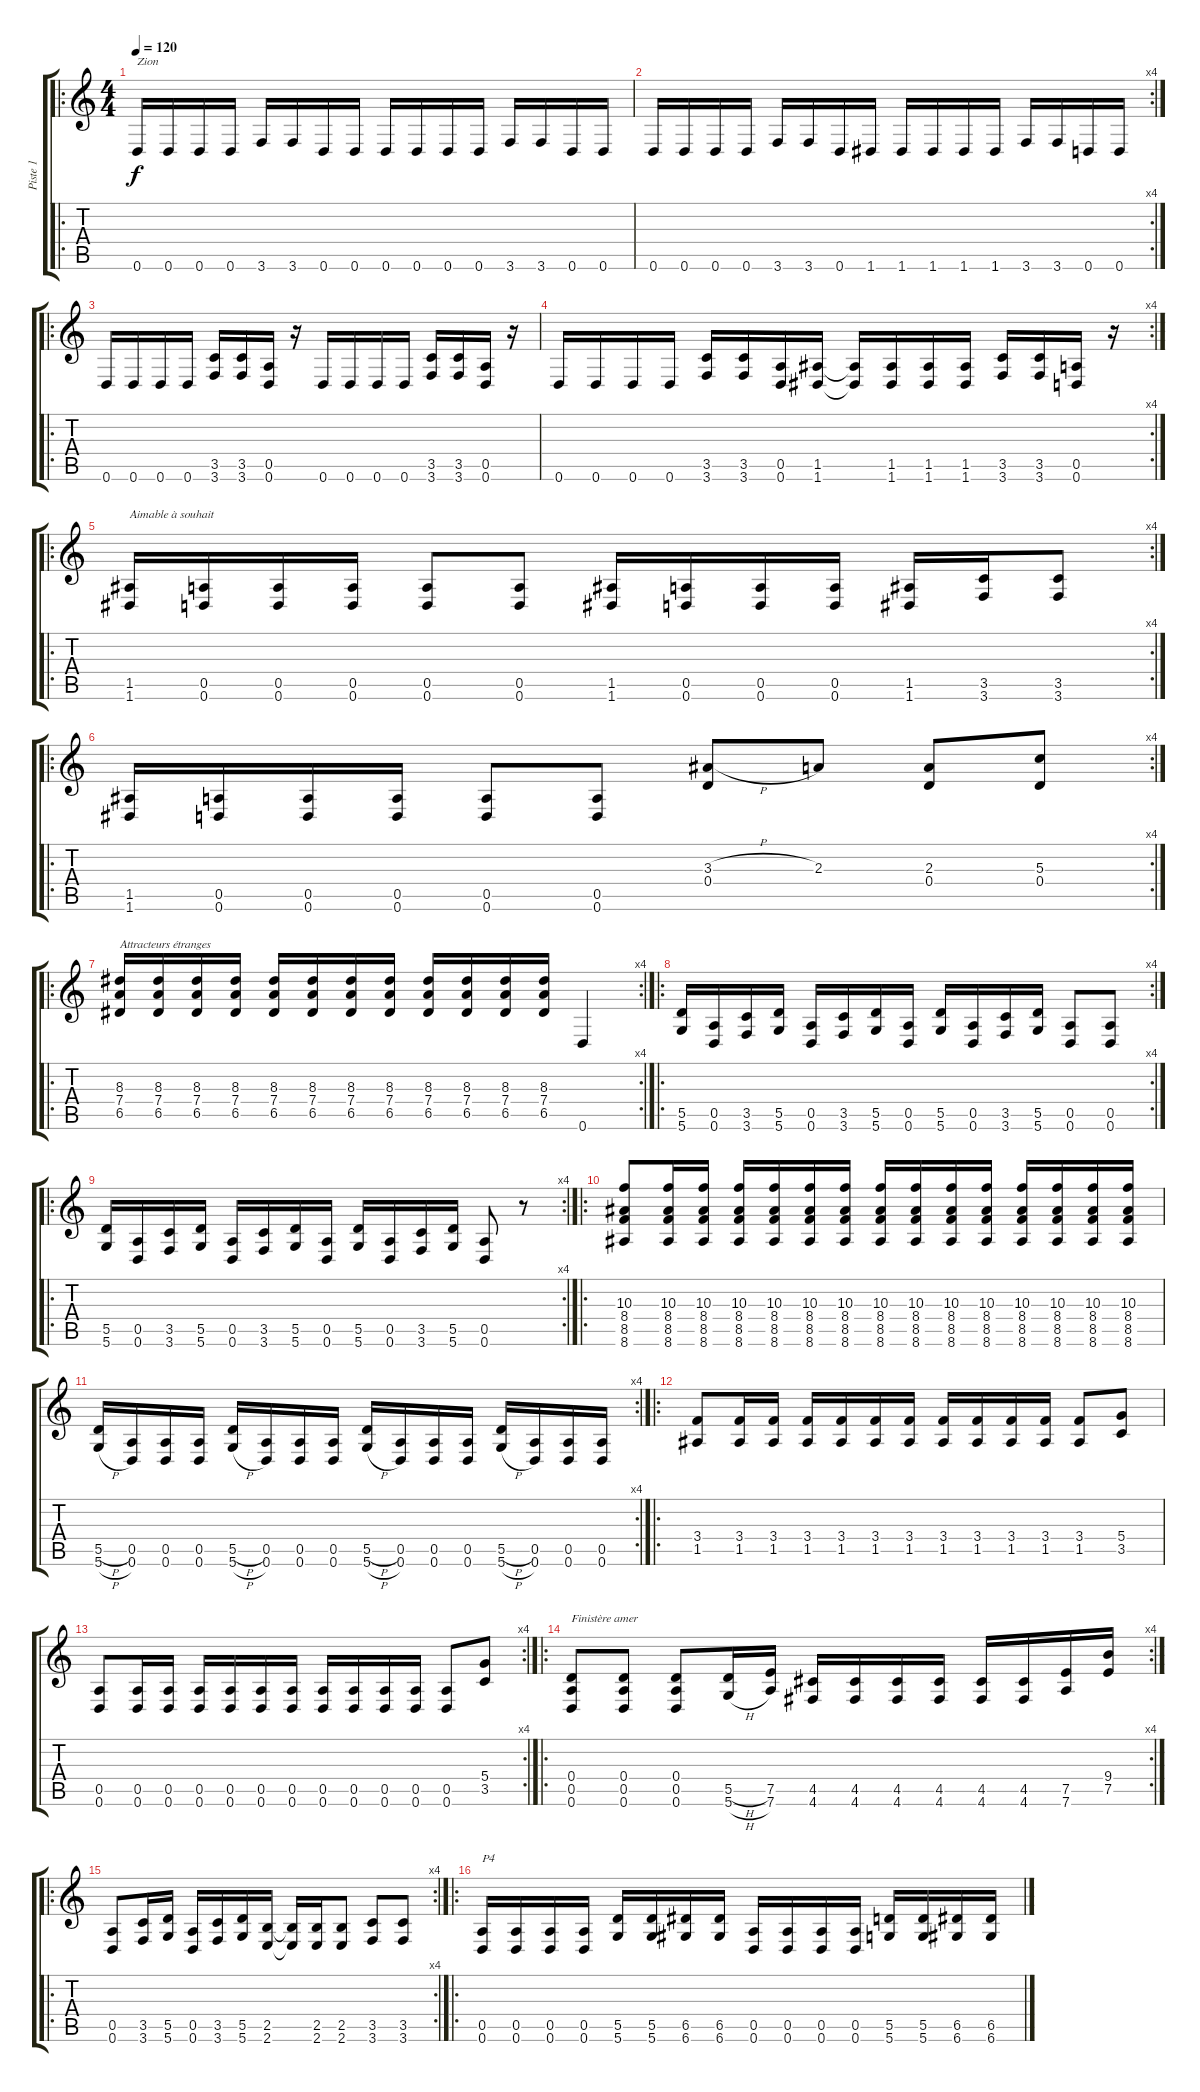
\track ("Piste 1" "Piste 1") {instrument distortionguitar}
\staff {score tabs}
\tuning (E4 B3 G3 D3 A2 D2) {hide}
\ro
\ts (4 4)
\tempo 120
\clef g2
\ks c
0.6.16{txt "Zion" dy f instrument distortionguitar} 0.6.16 0.6.16 0.6.16 3.6.16 3.6.16 0.6.16 0.6.16 0.6.16 0.6.16 0.6.16 0.6.16 3.6.16 3.6.16 0.6.16 0.6.16 |
\rc 4
0.6.16 0.6.16 0.6.16 0.6.16 3.6.16 3.6.16 0.6.16 1.6.16 1.6.16 1.6.16 1.6.16 1.6.16 3.6.16 3.6.16 0.6.16 0.6.16 |
\ro
0.6.16 0.6.16 0.6.16 0.6.16 (3.5 3.6).16 (3.5 3.6).16 (0.5 0.6).16 r.16 0.6.16 0.6.16 0.6.16 0.6.16 (3.5 3.6).16 (3.5 3.6).16 (0.5 0.6).16 r.16 |
\rc 4
0.6.16 0.6.16 0.6.16 0.6.16 (3.5 3.6).16 (3.5 3.6).16 (0.5 0.6).16 (1.5 1.6).16 (1.5{t} 1.6{t}).16 (1.5 1.6).16 (1.5 1.6).16 (1.5 1.6).16 (3.5 3.6).16 (3.5 3.6).16 (0.5 0.6).16 r.16 |
\ro
\rc 4
(1.5 1.6).16{txt "Aimable à souhait"} (0.5 0.6).16 (0.5 0.6).16 (0.5 0.6).16 (0.5 0.6).8 (0.5 0.6).8 (1.5 1.6).16 (0.5 0.6).16 (0.5 0.6).16 (0.5 0.6).16 (1.5 1.6).16 (3.5 3.6).16 (3.5 3.6).8 |
\ro
\rc 4
(1.5 1.6).16 (0.5 0.6).16 (0.5 0.6).16 (0.5 0.6).16 (0.5 0.6).8 (0.5 0.6).8 (3.3{h} 0.4).8 2.3.8 (2.3 0.4).8 (5.3 0.4).8 |
\ro
\rc 4
(8.3 7.4 6.5).16{txt "Attracteurs étranges"} (8.3 7.4 6.5).16 (8.3 7.4 6.5).16 (8.3 7.4 6.5).16 (8.3 7.4 6.5).16 (8.3 7.4 6.5).16 (8.3 7.4 6.5).16 (8.3 7.4 6.5).16 (8.3 7.4 6.5).16 (8.3 7.4 6.5).16 (8.3 7.4 6.5).16 (8.3 7.4 6.5).16 0.6.4 |
\ro
\rc 4
(5.5 5.6).16 (0.5 0.6).16 (3.5 3.6).16 (5.5 5.6).16 (0.5 0.6).16 (3.5 3.6).16 (5.5 5.6).16 (0.5 0.6).16 (5.5 5.6).16 (0.5 0.6).16 (3.5 3.6).16 (5.5 5.6).16 (0.5 0.6).8 (0.5 0.6).8 |
\ro
\rc 4
(5.5 5.6).16 (0.5 0.6).16 (3.5 3.6).16 (5.5 5.6).16 (0.5 0.6).16 (3.5 3.6).16 (5.5 5.6).16 (0.5 0.6).16 (5.5 5.6).16 (0.5 0.6).16 (3.5 3.6).16 (5.5 5.6).16 (0.5 0.6).8 r.8 |
\ro
(10.3 8.4 8.5 8.6).8 (10.3 8.4 8.5 8.6).16 (10.3 8.4 8.5 8.6).16 (10.3 8.4 8.5 8.6).16 (10.3 8.4 8.5 8.6).16 (10.3 8.4 8.5 8.6).16 (10.3 8.4 8.5 8.6).16 (10.3 8.4 8.5 8.6).16 (10.3 8.4 8.5 8.6).16 (10.3 8.4 8.5 8.6).16 (10.3 8.4 8.5 8.6).16 (10.3 8.4 8.5 8.6).16 (10.3 8.4 8.5 8.6).16 (10.3 8.4 8.5 8.6).16 (10.3 8.4 8.5 8.6).16 |
\rc 4
(5.5{h} 5.6{h}).16 (0.5 0.6).16 (0.5 0.6).16 (0.5 0.6).16 (5.5{h} 5.6{h}).16 (0.5 0.6).16 (0.5 0.6).16 (0.5 0.6).16 (5.5{h} 5.6{h}).16 (0.5 0.6).16 (0.5 0.6).16 (0.5 0.6).16 (5.5{h} 5.6{h}).16 (0.5 0.6).16 (0.5 0.6).16 (0.5 0.6).16 |
\ro
(3.4 1.5).8 (3.4 1.5).16 (3.4 1.5).16 (3.4 1.5).16 (3.4 1.5).16 (3.4 1.5).16 (3.4 1.5).16 (3.4 1.5).16 (3.4 1.5).16 (3.4 1.5).16 (3.4 1.5).16 (3.4 1.5).8 (5.4 3.5).8 |
\rc 4
(0.5 0.6).8 (0.5 0.6).16 (0.5 0.6).16 (0.5 0.6).16 (0.5 0.6).16 (0.5 0.6).16 (0.5 0.6).16 (0.5 0.6).16 (0.5 0.6).16 (0.5 0.6).16 (0.5 0.6).16 (0.5 0.6).8 (5.4 3.5).8 |
\ro
\rc 4
(0.4 0.5 0.6).8{txt "Finistère amer"} (0.4 0.5 0.6).8 (0.4 0.5 0.6).8 (5.5{h} 5.6{h}).16 (7.5 7.6).16 (4.5 4.6).16 (4.5 4.6).16 (4.5 4.6).16 (4.5 4.6).16 (4.5 4.6).16 (4.5 4.6).16 (7.5 7.6).16 (9.4 7.5).16 |
\ro
\rc 4
(0.5 0.6).8 (3.5 3.6).16 (5.5 5.6).16 (0.5 0.6).16 (3.5 3.6).16 (5.5 5.6).16 (2.5 2.6).16 (2.5{t} 2.6{t}).16 (2.5 2.6).16 (2.5 2.6).8 (3.5 3.6).8 (3.5 3.6).8 |
\ro
(0.5 0.6).16{txt "P4"} (0.5 0.6).16 (0.5 0.6).16 (0.5 0.6).16 (5.5 5.6).16 (5.5 5.6).16 (6.5 6.6).16 (6.5 6.6).16 (0.5 0.6).16 (0.5 0.6).16 (0.5 0.6).16 (0.5 0.6).16 (5.5 5.6).16 (5.5 5.6).16 (6.5 6.6).16 (6.5 6.6).16
